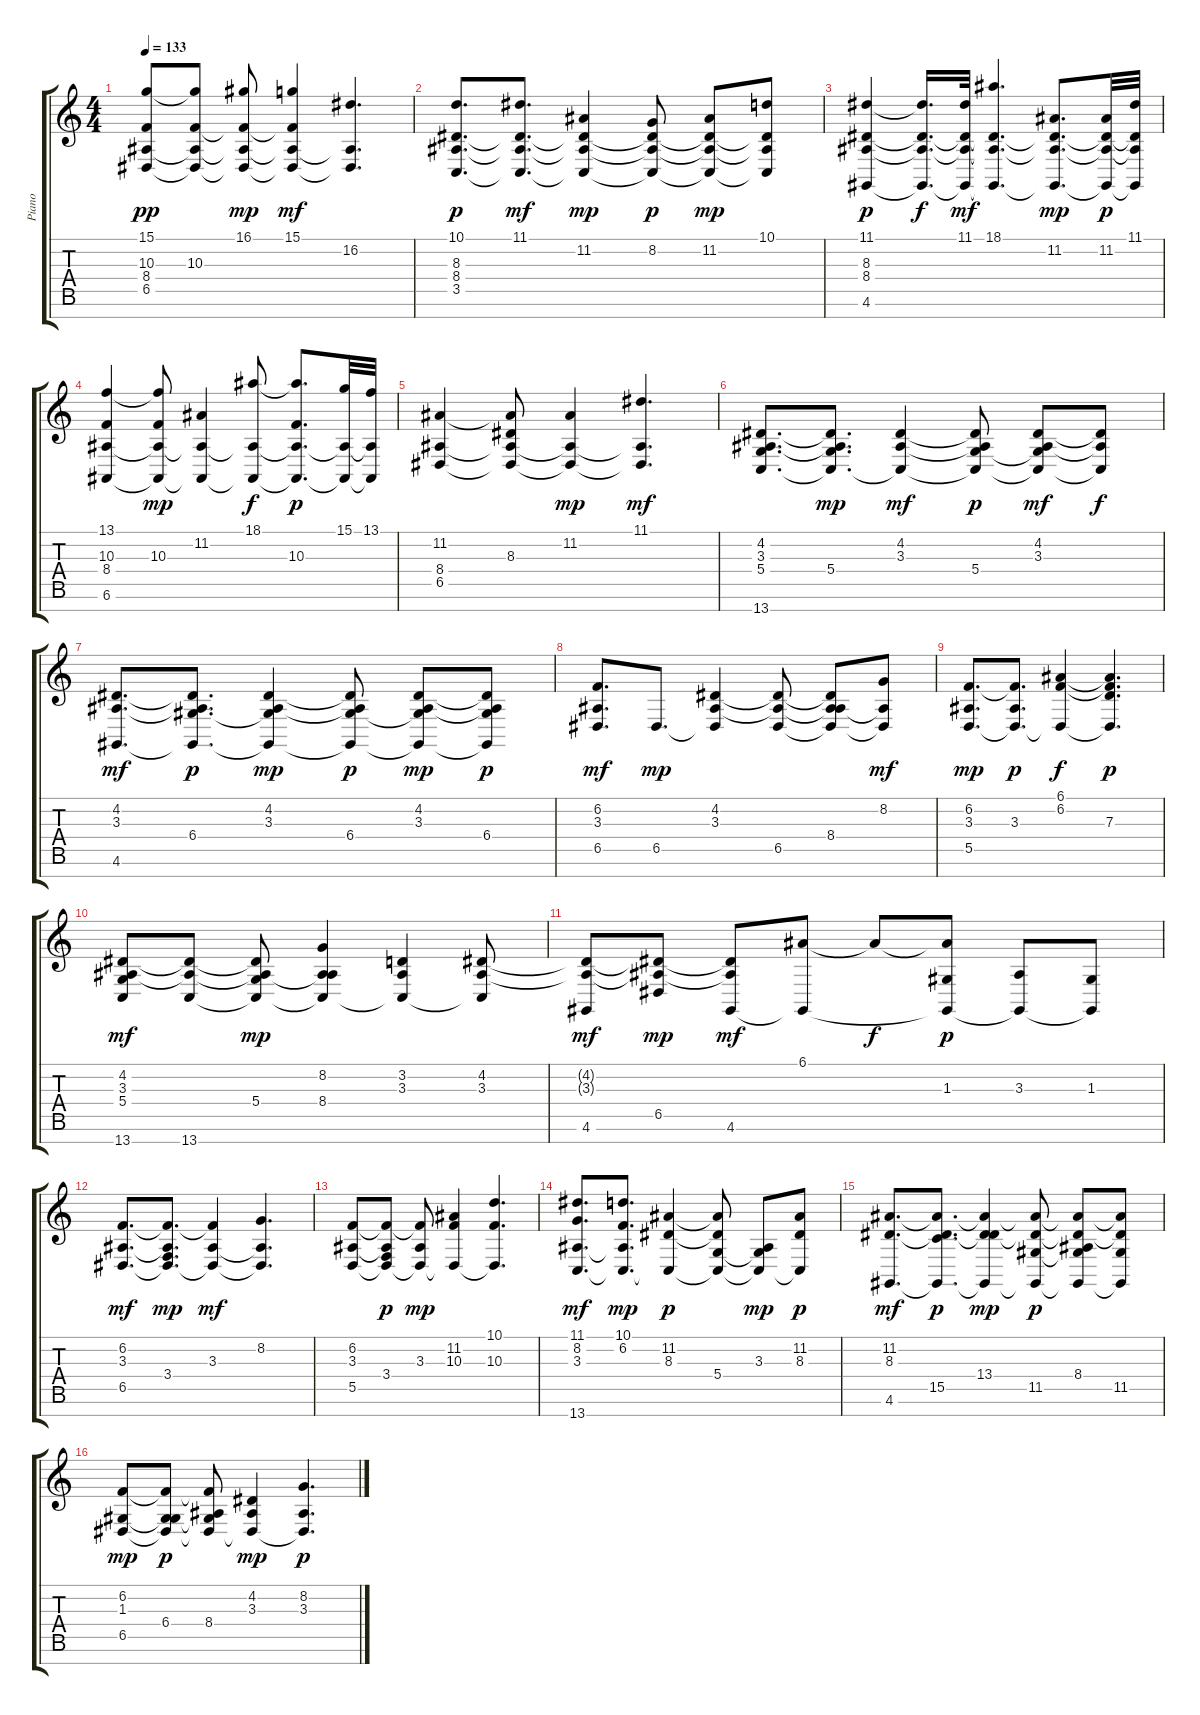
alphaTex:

\track ("Piano" "Piano") {instrument acousticgrandpiano}
\staff {score tabs}
\tuning (E4 B3 G3 D3 A2 E2 B1) {hide}
\ts (4 4)
\tempo 133
\clef g2
\ks c
(15.1 10.3{t} 8.4 6.5).8{dy pp} (15.1{t} 10.3 8.4{t} 6.5{t}).8 (16.1 10.3{t} 8.4{t} 6.5{t}).8{dy mp} (15.1 10.3{t} 8.4{t} 6.5{t}).4{dy mf} (16.2 8.4{t} 6.5{t}).4{d} |
(10.1 8.3 8.4 3.5).8{d dy p} (11.1 8.3{t} 8.4{t} 3.5{t}).8{d dy mf} (11.2 8.3{t} 8.4{t} 3.5{t}).4{dy mp} (8.2 8.3{t} 8.4{t} 3.5{t}).8{dy p} (11.2 8.3{t} 8.4{t} 3.5{t}).8{dy mp} (10.1 8.3{t} 8.4{t} 3.5{t}).8 |
(11.1 8.3 8.4 4.6).4{dy p} (11.1{t} 8.3{t} 8.4{t} 4.6{t}).16{d dy f} (11.1 8.3{t} 8.4{t} 4.6{t}).32{dy mf} (18.1 8.3{t} 8.4{t} 4.6{t}).4{d} (11.2 8.3{t} 8.4{t} 4.6{t}).8{d dy mp} (11.2 8.3{t} 8.4{t} 4.6{t}).32{dy p} (11.1 8.3{t} 8.4{t} 4.6{t}).32 |
(13.1 10.3 8.4 6.6).4 (13.1{t} 10.3 8.4{t} 6.6{t}).8{dy mp} (11.2 8.4{t} 6.6{t}).4 (18.1 8.4{t} 6.6{t}).8{dy f} (18.1{t} 10.3 8.4{t} 6.6{t}).8{d dy p} (15.1 8.4{t} 6.6{t}).32 (13.1 8.4{t} 6.6{t}).32 |
(11.2 8.4 6.5).4 (11.2{t} 8.3 8.4{t} 6.5{t}).8 (11.2 8.4{t} 6.5{t}).4{dy mp} (11.1 8.4{t} 6.5{t}).4{d dy mf} |
(4.2 3.3 5.4 13.7).8{d} (4.2{t} 3.3{t} 5.4 13.7{t}).8{d dy mp} (4.2 3.3 13.7{t}).4{dy mf} (4.2{t} 3.3{t} 5.4 13.7{t}).8{dy p} (4.2 3.3 5.4{t} 13.7{t}).8{dy mf} (4.2{t} 3.3{t} 13.7{t}).8{dy f} |
(4.2 3.3 4.6).8{d dy mf} (4.2{t} 3.3{t} 6.4 4.6{t}).8{d dy p} (4.2 3.3 6.4{t} 4.6{t}).4{dy mp} (4.2{t} 3.3{t} 6.4 4.6{t}).8{dy p} (4.2 3.3 6.4{t} 4.6{t}).8{dy mp} (4.2{t} 3.3{t} 6.4 4.6{t}).8{dy p} |
(6.2 3.3 6.5).8{d dy mf} 6.5.8{d dy mp} (4.2 3.3 6.5{t}).4 (4.2{t} 3.3{t} 6.5).8 (4.2{t} 3.3{t} 8.4 6.5{t}).8 (8.2 8.4{t} 6.5{t}).8{dy mf} |
(6.2 3.3 5.5).8{d dy mp} (6.2{t} 3.3 5.5{t}).8{d dy p} (6.1 6.2 5.5{t}).4{dy f} (6.1{t} 6.2{t} 7.3 5.5{t}).4{d dy p} |
(4.2 3.3 5.4 13.7).8{dy mf} (4.2{t} 3.3{t} 13.7).8 (4.2{t} 3.3{t} 5.4 13.7{t}).8{dy mp} (8.2 3.3{t} 8.4 13.7{t}).4 (3.2 3.3 13.7{t}).4 (4.2 3.3 13.7{t}).8 |
(4.2{t} 3.3{t} 4.6).8{dy mf} (4.2{t} 3.3{t} 6.5).8{dy mp} (4.2{t} 3.3{t} 4.6).8{dy mf} (6.1 4.6{t}).8 6.1{t}.8{dy f} (6.1{t} 1.3 4.6{t}).8{dy p} (3.3 4.6{t}).8 (1.3 4.6{t}).8 |
(6.2 3.3 6.5).8{d dy mf} (6.2{t} 3.3{t} 3.4 6.5{t}).8{d dy mp} (6.2{t} 3.3 6.5{t}).4{dy mf} (8.2 3.3{t} 6.5{t}).4{d} |
(6.2 3.3 5.5).8 (6.2{t} 3.3{t} 3.4 5.5{t}).8{dy p} (6.2{t} 3.3 5.5{t}).8{dy mp} (11.2 10.3 5.5{t}).4 (10.1 10.3 5.5{t}).4{d} |
(11.1 8.2 3.3 13.7).8{d dy mf} (10.1 6.2 3.3{t} 13.7{t}).8{d dy mp} (11.2 8.3 13.7{t}).4{dy p} (11.2{t} 8.3{t} 5.4 13.7{t}).8 (3.3 5.4{t} 13.7{t}).8{dy mp} (11.2 8.3 13.7{t}).8{dy p} |
(11.2 8.3 4.6).8{d dy mf} (11.2{t} 8.3{t} 15.5 4.6{t}).8{d dy p} (11.2{t} 8.3{t} 13.4 4.6{t}).4{dy mp} (11.2{t} 8.3{t} 11.5 4.6{t}).8{dy p} (11.2{t} 8.3{t} 8.4 11.5{t} 4.6{t}).8 (11.2{t} 8.3{t} 11.5 4.6{t}).8 |
(6.2 1.3 6.5).8{dy mp} (6.2{t} 1.3{t} 6.4 6.5{t}).8{dy p} (6.2{t} 1.3{t} 8.4 6.5{t}).8 (4.2 3.3 6.5{t}).4{dy mp} (8.2 3.3 6.5{t}).4{d dy p}
